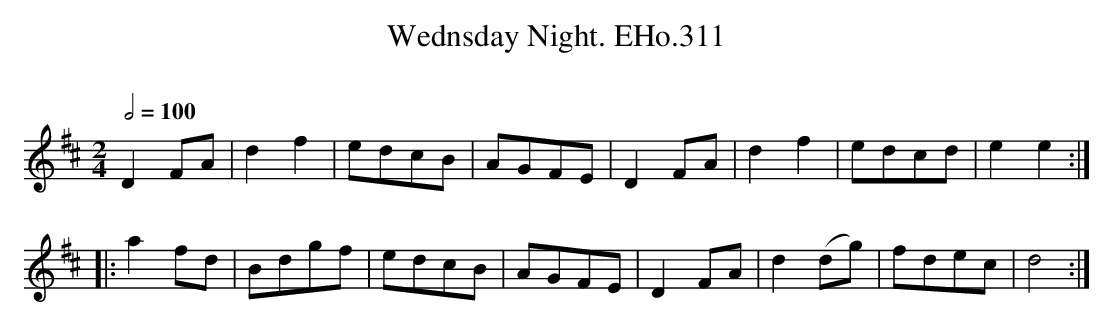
X:1
T:Wednsday Night. EHo.311
M:2/4
L:1/8
Q:1/2=100
O:
K:D
D2FA | d2f2 | edcB | AGFE |\
D2FA | d2f2 | edcd | e2e2 :|
|: a2fd | Bdgf |edcB | AGFE |\
D2FA | d2(dg) | fdec | d4 :|
